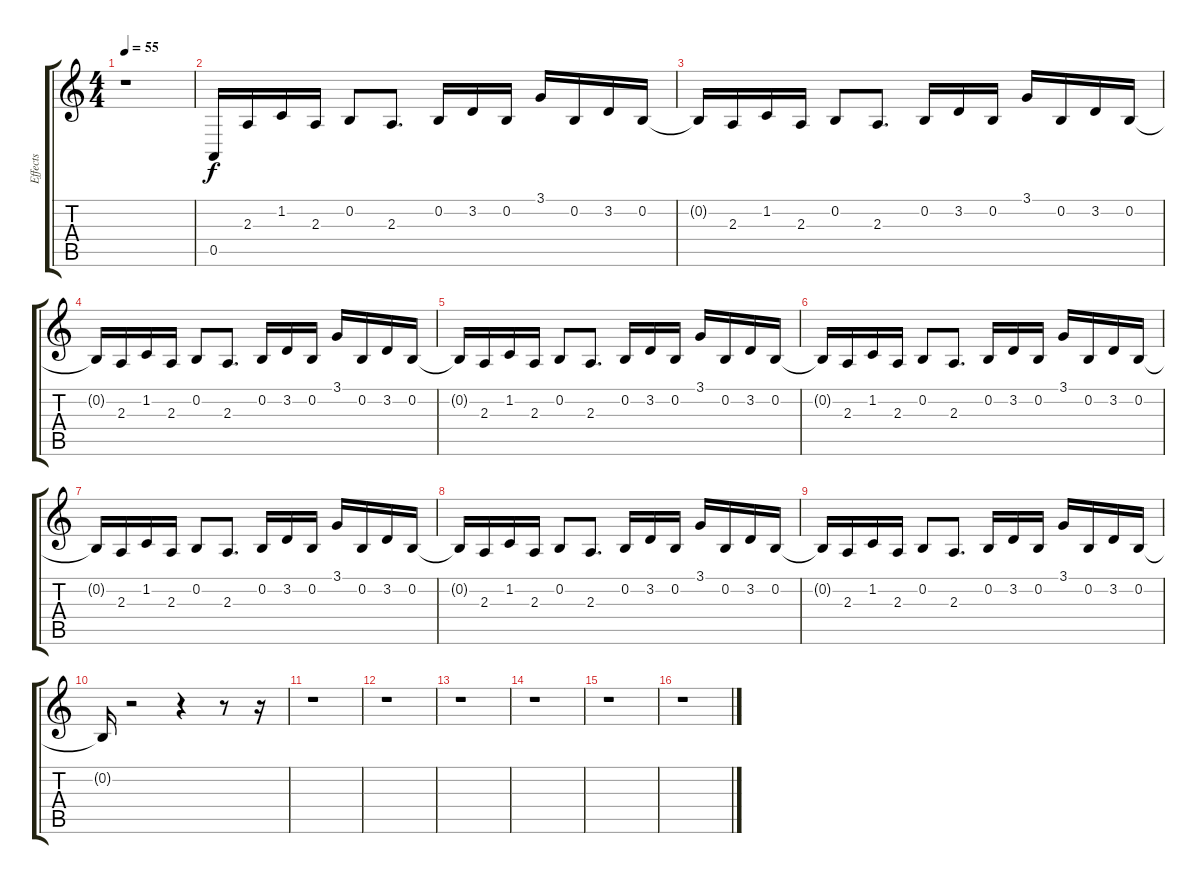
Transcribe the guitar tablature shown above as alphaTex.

\track ("Effects" "Effects") {instrument seashore}
\staff {score tabs}
\tuning (E4 B3 G3 D3 A2 E2) {hide}
\ts (4 4)
\tempo 55
\clef g2
\ks c
r.1{dy f} |
0.5.16 2.3.16 1.2.16 2.3.16 0.2.8 2.3.8{d} 0.2.16 3.2.16 0.2.16 3.1.16 0.2.16 3.2.16 0.2.16 |
0.2{t}.16 2.3.16 1.2.16 2.3.16 0.2.8 2.3.8{d} 0.2.16 3.2.16 0.2.16 3.1.16 0.2.16 3.2.16 0.2.16 |
0.2{t}.16 2.3.16 1.2.16 2.3.16 0.2.8 2.3.8{d} 0.2.16 3.2.16 0.2.16 3.1.16 0.2.16 3.2.16 0.2.16 |
0.2{t}.16 2.3.16 1.2.16 2.3.16 0.2.8 2.3.8{d} 0.2.16 3.2.16 0.2.16 3.1.16 0.2.16 3.2.16 0.2.16 |
0.2{t}.16 2.3.16 1.2.16 2.3.16 0.2.8 2.3.8{d} 0.2.16 3.2.16 0.2.16 3.1.16 0.2.16 3.2.16 0.2.16 |
0.2{t}.16 2.3.16 1.2.16 2.3.16 0.2.8 2.3.8{d} 0.2.16 3.2.16 0.2.16 3.1.16 0.2.16 3.2.16 0.2.16 |
0.2{t}.16 2.3.16 1.2.16 2.3.16 0.2.8 2.3.8{d} 0.2.16 3.2.16 0.2.16 3.1.16 0.2.16 3.2.16 0.2.16 |
0.2{t}.16 2.3.16 1.2.16 2.3.16 0.2.8 2.3.8{d} 0.2.16 3.2.16 0.2.16 3.1.16 0.2.16 3.2.16 0.2.16 |
0.2{t}.16 r.2 r.4 r.8 r.16 |
r.1 |
r.1 |
r.1 |
r.1 |
r.1 |
r.1
